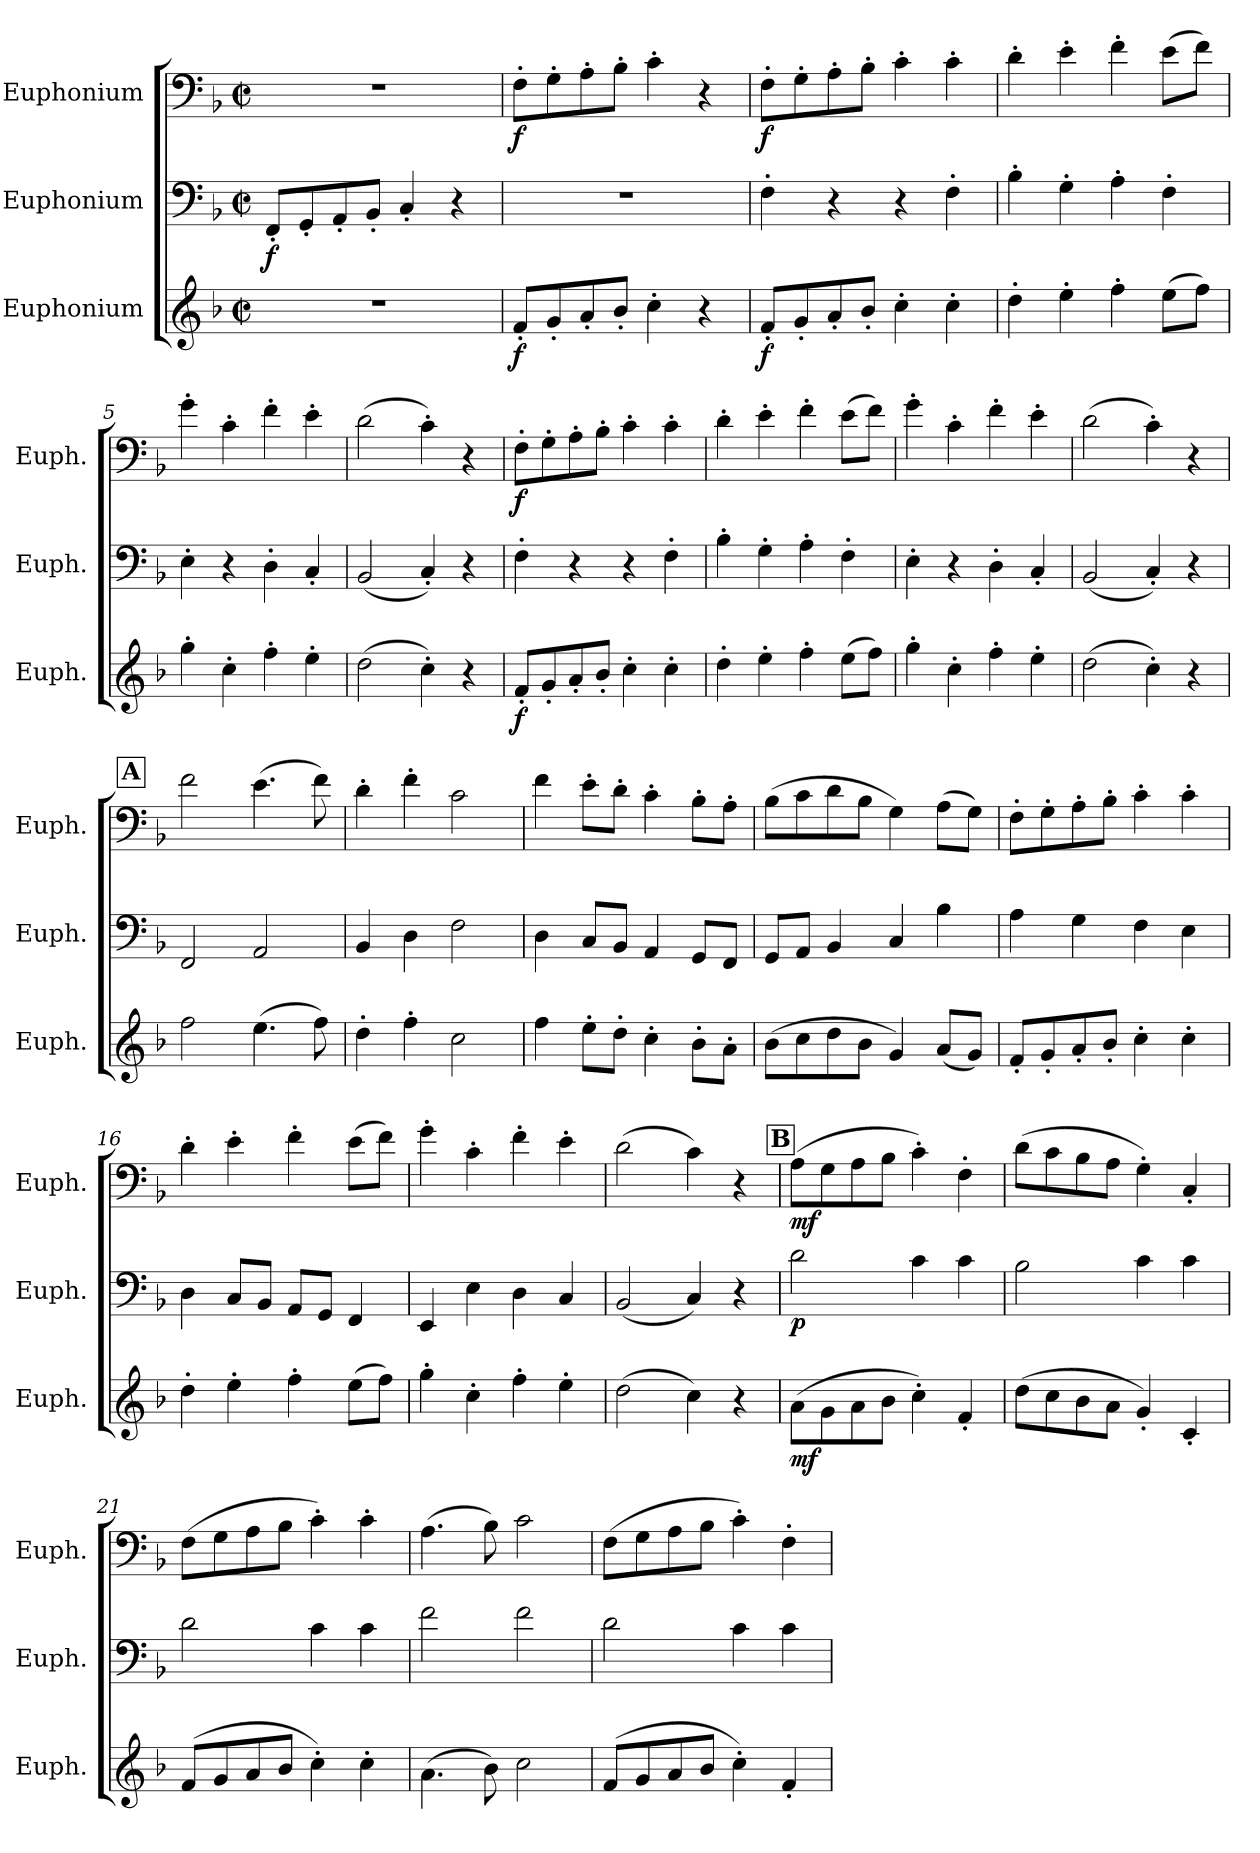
**kern	**dynam	**kern	**dynam	**kern	**dynam
*part3	*part3	*part2	*part2	*part1	*part1
*staff3	*staff3	*staff2	*staff2	*staff1	*staff1
*I"Euphonium	*	*I"Euphonium	*	*I"Euphonium	*
*I'Euph.	*	*I'Euph.	*	*I'Euph.	*
*clefG2	*	*clefF4	*	*clefF4	*
*ITrd8c14	*	*	*	*	*
*k[b-]	*	*k[b-]	*	*k[b-]	*
*M2/2	*	*M2/2	*	*M2/2	*
*met(c|)	*	*met(c|)	*	*met(c|)	*
*MM240	*	*MM240	*	*MM240	*
=1	=1	=1	=1	=1	=1
!	!	!	!LO:DY:b	!	!
1r	.	8FF'/L	f	1r	.
.	.	8GG'/	.	.	.
.	.	8AA'/	.	.	.
.	.	8BB-'/J	.	.	.
.	.	4C'/	.	.	.
.	.	4r	.	.	.
=2	=2	=2	=2	=2	=2
!	!LO:DY:b	!	!	!	!LO:DY:b
8F'/L	f	1r	.	8F'\L	f
8G'/	.	.	.	8G'\	.
8A'/	.	.	.	8A'\	.
8B-'/J	.	.	.	8B-'\J	.
4c'\	.	.	.	4c'\	.
4r	.	.	.	4r	.
=3	=3	=3	=3	=3	=3
!	!LO:DY:b	!	!	!	!LO:DY:b
8F'/L	f	4F'\	.	8F'\L	f
8G'/	.	.	.	8G'\	.
8A'/	.	4r	.	8A'\	.
8B-'/J	.	.	.	8B-'\J	.
4c'\	.	4r	.	4c'\	.
4c'\	.	4F'\	.	4c'\	.
=4	=4	=4	=4	=4	=4
4d'\	.	4B-'\	.	4d'\	.
4e'\	.	4G'\	.	4e'\	.
4f'\	.	4A'\	.	4f'\	.
(8e\L	.	4F'\	.	(8e\L	.
8f\J)	.	.	.	8f\J)	.
=5	=5	=5	=5	=5	=5
4g'\	.	4E'\	.	4g'\	.
4c'\	.	4r	.	4c'\	.
4f'\	.	4D'\	.	4f'\	.
4e'\	.	4C'/	.	4e'\	.
=6	=6	=6	=6	=6	=6
(2d\	.	(2BB-/	.	(2d\	.
4c'\)	.	4C'/)	.	4c'\)	.
4r	.	4r	.	4r	.
!!LO:LB:g=z
=7	=7	=7	=7	=7	=7
!	!LO:DY:b	!	!	!	!LO:DY:b
8F'/L	f	4F'\	.	8F'\L	f
8G'/	.	.	.	8G'\	.
8A'/	.	4r	.	8A'\	.
8B-'/J	.	.	.	8B-'\J	.
4c'\	.	4r	.	4c'\	.
4c'\	.	4F'\	.	4c'\	.
=8	=8	=8	=8	=8	=8
4d'\	.	4B-'\	.	4d'\	.
4e'\	.	4G'\	.	4e'\	.
4f'\	.	4A'\	.	4f'\	.
(8e\L	.	4F'\	.	(8e\L	.
8f\J)	.	.	.	8f\J)	.
=9	=9	=9	=9	=9	=9
4g'\	.	4E'\	.	4g'\	.
4c'\	.	4r	.	4c'\	.
4f'\	.	4D'\	.	4f'\	.
4e'\	.	4C'/	.	4e'\	.
=10	=10	=10	=10	=10	=10
(2d\	.	(2BB-/	.	(2d\	.
4c'\)	.	4C'/)	.	4c'\)	.
4r	.	4r	.	4r	.
!!LO:REH:place=s1:a:B:fs=14:t=A
=11	=11	=11	=11	=11	=11
2f\	.	2FF/	.	2f\	.
(4.e\	.	2AA/	.	(4.e\	.
8f\)	.	.	.	8f\)	.
=12	=12	=12	=12	=12	=12
4d'\	.	4BB-/	.	4d'\	.
4f'\	.	4D\	.	4f'\	.
2c\	.	2F\	.	2c\	.
=13	=13	=13	=13	=13	=13
4f\	.	4D\	.	4f\	.
8e'\L	.	8C/L	.	8e'\L	.
8d'\J	.	8BB-/J	.	8d'\J	.
4c'\	.	4AA/	.	4c'\	.
8B-'\L	.	8GG/L	.	8B-'\L	.
8A'\J	.	8FF/J	.	8A'\J	.
!!LO:LB:g=z
=14	=14	=14	=14	=14	=14
(8B-\L	.	8GG/L	.	(8B-\L	.
8c\	.	8AA/J	.	8c\	.
8d\	.	4BB-/	.	8d\	.
8B-\J	.	.	.	8B-\J	.
4G/)	.	4C/	.	4G\)	.
(8A/L	.	4B-\	.	(8A\L	.
8G/J)	.	.	.	8G\J)	.
=15	=15	=15	=15	=15	=15
8F'/L	.	4A\	.	8F'\L	.
8G'/	.	.	.	8G'\	.
8A'/	.	4G\	.	8A'\	.
8B-'/J	.	.	.	8B-'\J	.
4c'\	.	4F\	.	4c'\	.
4c'\	.	4E\	.	4c'\	.
=16	=16	=16	=16	=16	=16
4d'\	.	4D\	.	4d'\	.
4e'\	.	8C/L	.	4e'\	.
.	.	8BB-/J	.	.	.
4f'\	.	8AA/L	.	4f'\	.
.	.	8GG/J	.	.	.
(8e\L	.	4FF/	.	(8e\L	.
8f\J)	.	.	.	8f\J)	.
=17	=17	=17	=17	=17	=17
4g'\	.	4EE/	.	4g'\	.
4c'\	.	4E\	.	4c'\	.
4f'\	.	4D\	.	4f'\	.
4e'\	.	4C/	.	4e'\	.
=18	=18	=18	=18	=18	=18
(2d\	.	(2BB-/	.	(2d\	.
4c\)	.	4C/)	.	4c\)	.
4r	.	4r	.	4r	.
!!LO:REH:place=s1:a:B:fs=14:t=B
=19	=19	=19	=19	=19	=19
!	!LO:DY:b	!	!LO:DY:b	!	!LO:DY:b
(8A\L	mf	2d\	p	(8A\L	mf
8G\	.	.	.	8G\	.
8A\	.	.	.	8A\	.
8B-\J	.	.	.	8B-\J	.
4c'\)	.	4c\	.	4c'\)	.
4F'/	.	4c\	.	4F'\	.
!!LO:PB:g=z
=20	=20	=20	=20	=20	=20
(8d\L	.	2B-\	.	(8d\L	.
8c\	.	.	.	8c\	.
8B-\	.	.	.	8B-\	.
8A\J	.	.	.	8A\J	.
4G'/)	.	4c\	.	4G'\)	.
4C'/	.	4c\	.	4C'/	.
=21	=21	=21	=21	=21	=21
(8F/L	.	2d\	.	(8F\L	.
8G/	.	.	.	8G\	.
8A/	.	.	.	8A\	.
8B-/J	.	.	.	8B-\J	.
4c'\)	.	4c\	.	4c'\)	.
4c'\	.	4c\	.	4c'\	.
=22	=22	=22	=22	=22	=22
(4.A\	.	2f\	.	(4.A\	.
8B-\)	.	.	.	8B-\)	.
2c\	.	2f\	.	2c\	.
=23	=23	=23	=23	=23	=23
(8F/L	.	2d\	.	(8F\L	.
8G/	.	.	.	8G\	.
8A/	.	.	.	8A\	.
8B-/J	.	.	.	8B-\J	.
4c'\)	.	4c\	.	4c'\)	.
4F'/	.	4c\	.	4F'\	.
=	=	=	=	=	=
*-	*-	*-	*-	*-	*-
